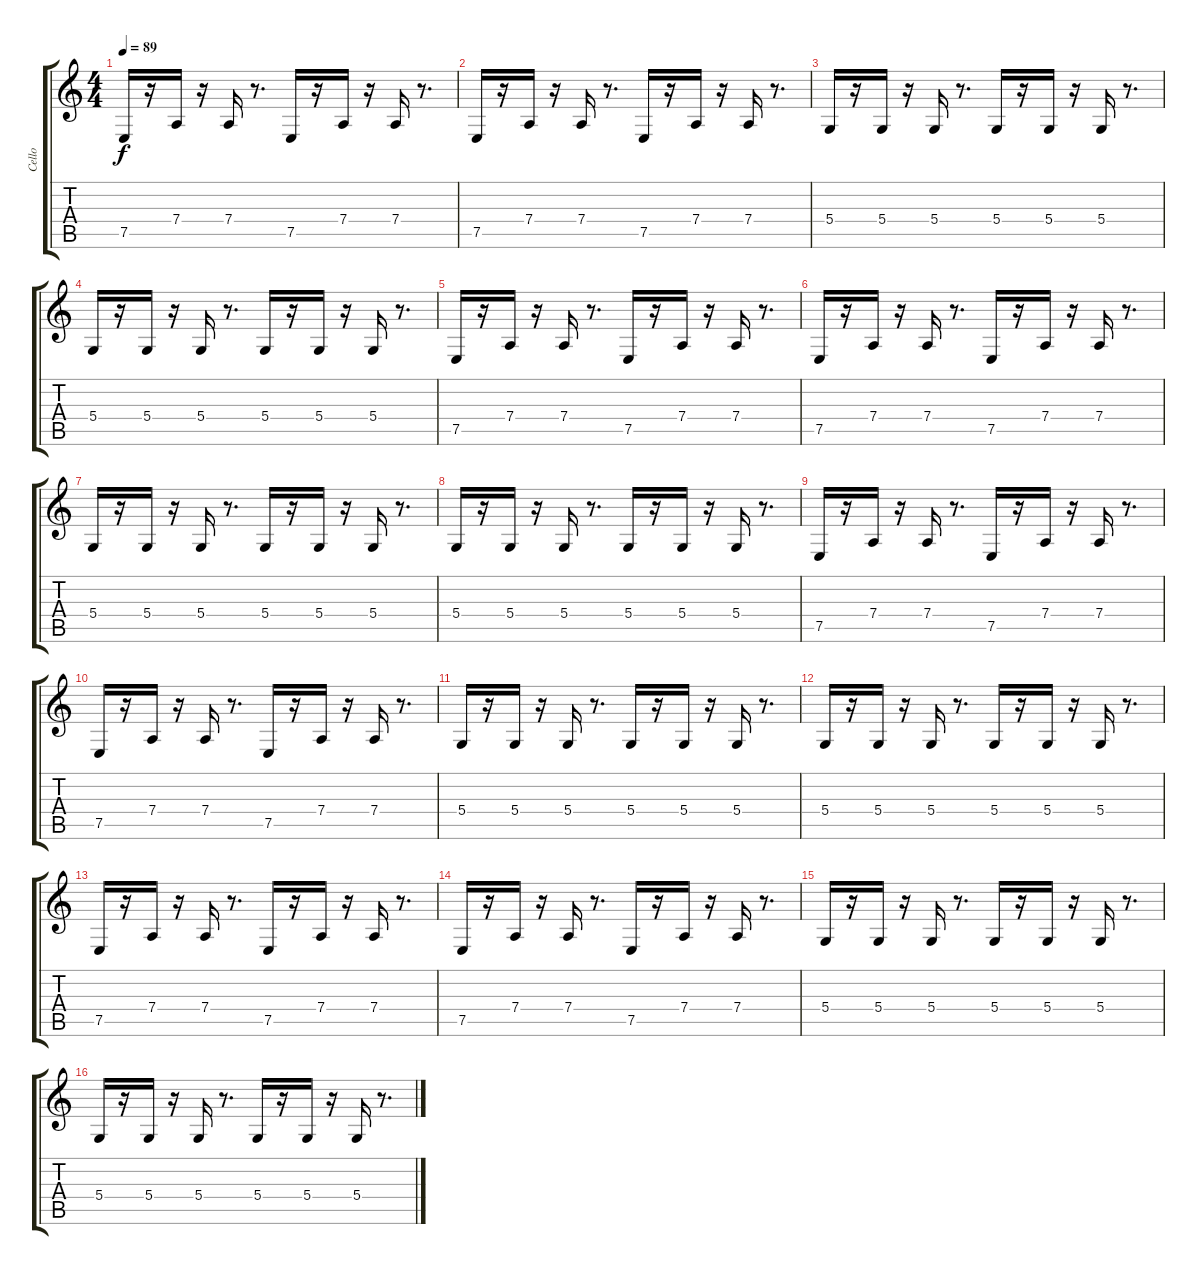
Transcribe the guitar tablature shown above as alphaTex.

\track ("Cello" "Cello") {instrument cello}
\staff {score tabs}
\tuning (E4 B3 G3 D3 A2 E2) {hide}
\ts (4 4)
\tempo 89
\clef g2
\ks c
7.5.16{dy f} r.16 7.4.16 r.16 7.4.16 r.8{d} 7.5.16 r.16 7.4.16 r.16 7.4.16 r.8{d} |
7.5.16 r.16 7.4.16 r.16 7.4.16 r.8{d} 7.5.16 r.16 7.4.16 r.16 7.4.16 r.8{d} |
5.4.16 r.16 5.4.16 r.16 5.4.16 r.8{d} 5.4.16 r.16 5.4.16 r.16 5.4.16 r.8{d} |
5.4.16 r.16 5.4.16 r.16 5.4.16 r.8{d} 5.4.16 r.16 5.4.16 r.16 5.4.16 r.8{d} |
7.5.16 r.16 7.4.16 r.16 7.4.16 r.8{d} 7.5.16 r.16 7.4.16 r.16 7.4.16 r.8{d} |
7.5.16 r.16 7.4.16 r.16 7.4.16 r.8{d} 7.5.16 r.16 7.4.16 r.16 7.4.16 r.8{d} |
5.4.16 r.16 5.4.16 r.16 5.4.16 r.8{d} 5.4.16 r.16 5.4.16 r.16 5.4.16 r.8{d} |
5.4.16 r.16 5.4.16 r.16 5.4.16 r.8{d} 5.4.16 r.16 5.4.16 r.16 5.4.16 r.8{d} |
7.5.16 r.16 7.4.16 r.16 7.4.16 r.8{d} 7.5.16 r.16 7.4.16 r.16 7.4.16 r.8{d} |
7.5.16 r.16 7.4.16 r.16 7.4.16 r.8{d} 7.5.16 r.16 7.4.16 r.16 7.4.16 r.8{d} |
5.4.16 r.16 5.4.16 r.16 5.4.16 r.8{d} 5.4.16 r.16 5.4.16 r.16 5.4.16 r.8{d} |
5.4.16 r.16 5.4.16 r.16 5.4.16 r.8{d} 5.4.16 r.16 5.4.16 r.16 5.4.16 r.8{d} |
7.5.16 r.16 7.4.16 r.16 7.4.16 r.8{d} 7.5.16 r.16 7.4.16 r.16 7.4.16 r.8{d} |
7.5.16 r.16 7.4.16 r.16 7.4.16 r.8{d} 7.5.16 r.16 7.4.16 r.16 7.4.16 r.8{d} |
5.4.16 r.16 5.4.16 r.16 5.4.16 r.8{d} 5.4.16 r.16 5.4.16 r.16 5.4.16 r.8{d} |
5.4.16 r.16 5.4.16 r.16 5.4.16 r.8{d} 5.4.16 r.16 5.4.16 r.16 5.4.16 r.8{d}
